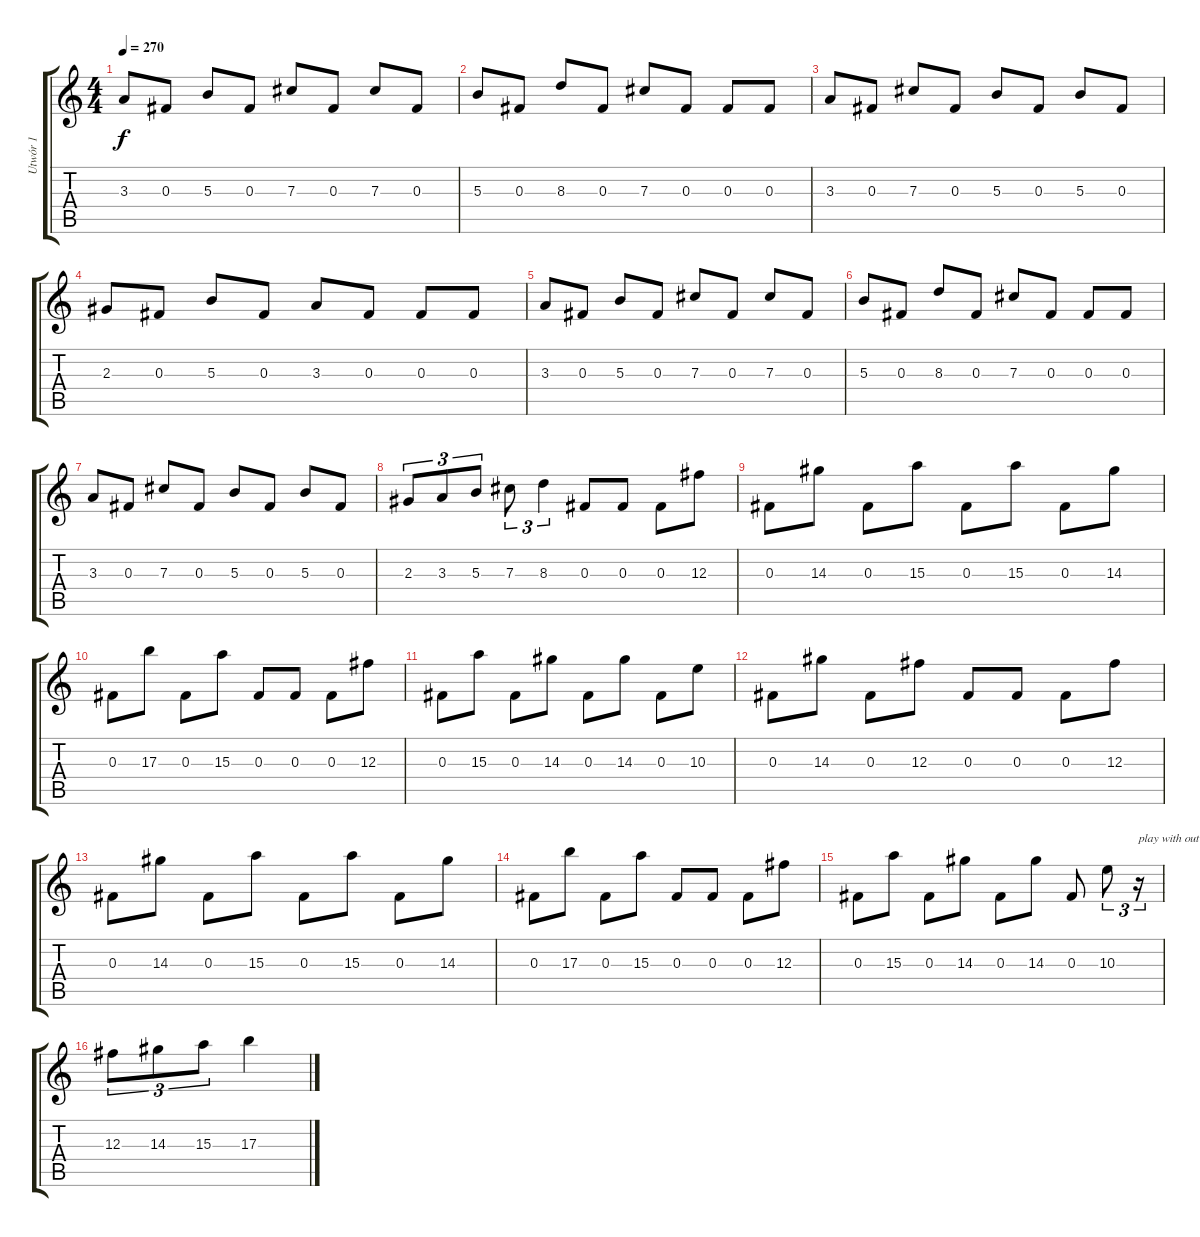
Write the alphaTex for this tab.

\track ("Utwór 1" "Utwór 1") {instrument distortionguitar}
\staff {score tabs}
\tuning (Eb4 Bb3 Gb3 Db3 Ab2 Eb2) {hide}
\ts (4 4)
\tempo 270
\clef g2
\ks c
3.3.8{dy f} 0.3.8 5.3.8 0.3.8 7.3.8 0.3.8 7.3.8 0.3.8 |
5.3.8 0.3.8 8.3.8 0.3.8 7.3.8 0.3.8 0.3.8 0.3.8 |
3.3.8 0.3.8 7.3.8 0.3.8 5.3.8 0.3.8 5.3.8 0.3.8 |
2.3.8 0.3.8 5.3.8 0.3.8 3.3.8 0.3.8 0.3.8 0.3.8 |
3.3.8 0.3.8 5.3.8 0.3.8 7.3.8 0.3.8 7.3.8 0.3.8 |
5.3.8 0.3.8 8.3.8 0.3.8 7.3.8 0.3.8 0.3.8 0.3.8 |
3.3.8 0.3.8 7.3.8 0.3.8 5.3.8 0.3.8 5.3.8 0.3.8 |
2.3.8{tu (3 2)} 3.3.8{tu (3 2)} 5.3.8{tu (3 2)} 7.3.8{tu (3 2)} 8.3.4{tu (3 2)} 0.3.8 0.3.8 0.3.8 12.3.8 |
0.3.8 14.3.8 0.3.8 15.3.8 0.3.8 15.3.8 0.3.8 14.3.8 |
0.3.8 17.3.8 0.3.8 15.3.8 0.3.8 0.3.8 0.3.8 12.3.8 |
0.3.8 15.3.8 0.3.8 14.3.8 0.3.8 14.3.8 0.3.8 10.3.8 |
0.3.8 14.3.8 0.3.8 12.3.8 0.3.8 0.3.8 0.3.8 12.3.8 |
0.3.8 14.3.8 0.3.8 15.3.8 0.3.8 15.3.8 0.3.8 14.3.8 |
0.3.8 17.3.8 0.3.8 15.3.8 0.3.8 0.3.8 0.3.8 12.3.8 |
0.3.8 15.3.8 0.3.8 14.3.8 0.3.8 14.3.8 0.3.8 10.3.8{tu (3 2)} r.16{tu (3 2) txt "play with out pause !!"} |
12.3.8{tu (3 2)} 14.3.8{tu (3 2)} 15.3.8{tu (3 2)} 17.3.4
